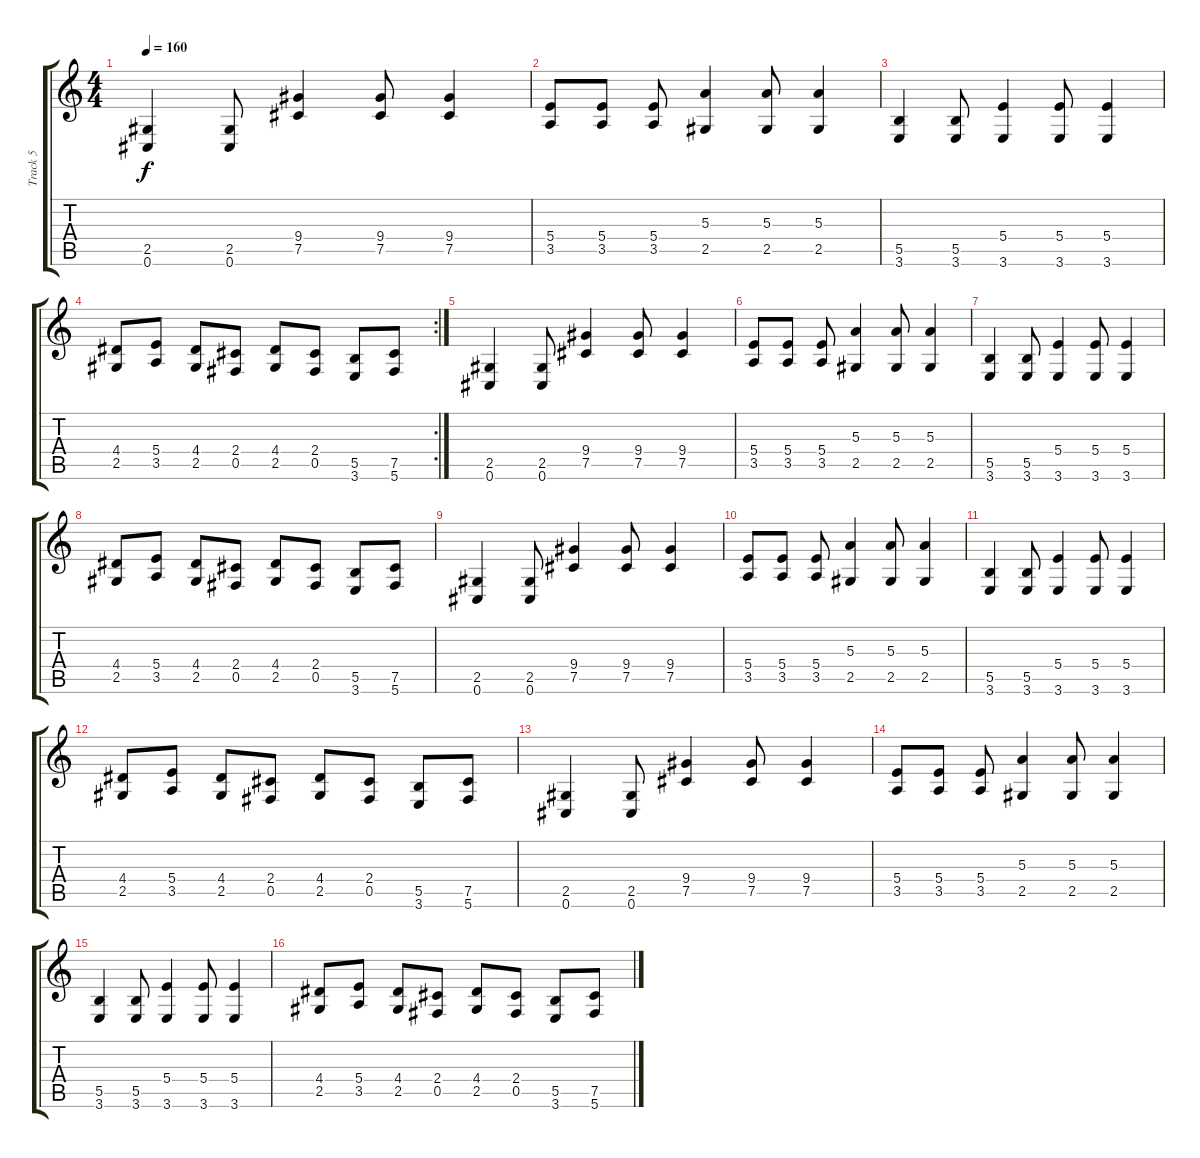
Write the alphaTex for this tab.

\track ("Track 5" "Track 5") {instrument distortionguitar}
\staff {score tabs}
\tuning (Db4 Ab3 E3 B2 Gb2 Db2) {hide}
\ts (4 4)
\tempo 160
\clef g2
\ks c
(2.5 0.6).4{dy f} (2.5 0.6).8 (9.4 7.5).4 (9.4 7.5).8 (9.4 7.5).4 |
(5.4 3.5).8 (5.4 3.5).8 (5.4 3.5).8 (5.3 2.5).4 (5.3 2.5).8 (5.3 2.5).4 |
(5.5 3.6).4 (5.5 3.6).8 (5.4 3.6).4 (5.4 3.6).8 (5.4 3.6).4 |
\rc 2
(4.4 2.5).8 (5.4 3.5).8 (4.4 2.5).8 (2.4 0.5).8 (4.4 2.5).8 (2.4 0.5).8 (5.5 3.6).8 (7.5 5.6).8 |
(2.5 0.6).4 (2.5 0.6).8 (9.4 7.5).4 (9.4 7.5).8 (9.4 7.5).4 |
(5.4 3.5).8 (5.4 3.5).8 (5.4 3.5).8 (5.3 2.5).4 (5.3 2.5).8 (5.3 2.5).4 |
(5.5 3.6).4 (5.5 3.6).8 (5.4 3.6).4 (5.4 3.6).8 (5.4 3.6).4 |
(4.4 2.5).8 (5.4 3.5).8 (4.4 2.5).8 (2.4 0.5).8 (4.4 2.5).8 (2.4 0.5).8 (5.5 3.6).8 (7.5 5.6).8 |
(2.5 0.6).4 (2.5 0.6).8 (9.4 7.5).4 (9.4 7.5).8 (9.4 7.5).4 |
(5.4 3.5).8 (5.4 3.5).8 (5.4 3.5).8 (5.3 2.5).4 (5.3 2.5).8 (5.3 2.5).4 |
(5.5 3.6).4 (5.5 3.6).8 (5.4 3.6).4 (5.4 3.6).8 (5.4 3.6).4 |
(4.4 2.5).8 (5.4 3.5).8 (4.4 2.5).8 (2.4 0.5).8 (4.4 2.5).8 (2.4 0.5).8 (5.5 3.6).8 (7.5 5.6).8 |
(2.5 0.6).4 (2.5 0.6).8 (9.4 7.5).4 (9.4 7.5).8 (9.4 7.5).4 |
(5.4 3.5).8 (5.4 3.5).8 (5.4 3.5).8 (5.3 2.5).4 (5.3 2.5).8 (5.3 2.5).4 |
(5.5 3.6).4 (5.5 3.6).8 (5.4 3.6).4 (5.4 3.6).8 (5.4 3.6).4 |
(4.4 2.5).8 (5.4 3.5).8 (4.4 2.5).8 (2.4 0.5).8 (4.4 2.5).8 (2.4 0.5).8 (5.5 3.6).8 (7.5 5.6).8
